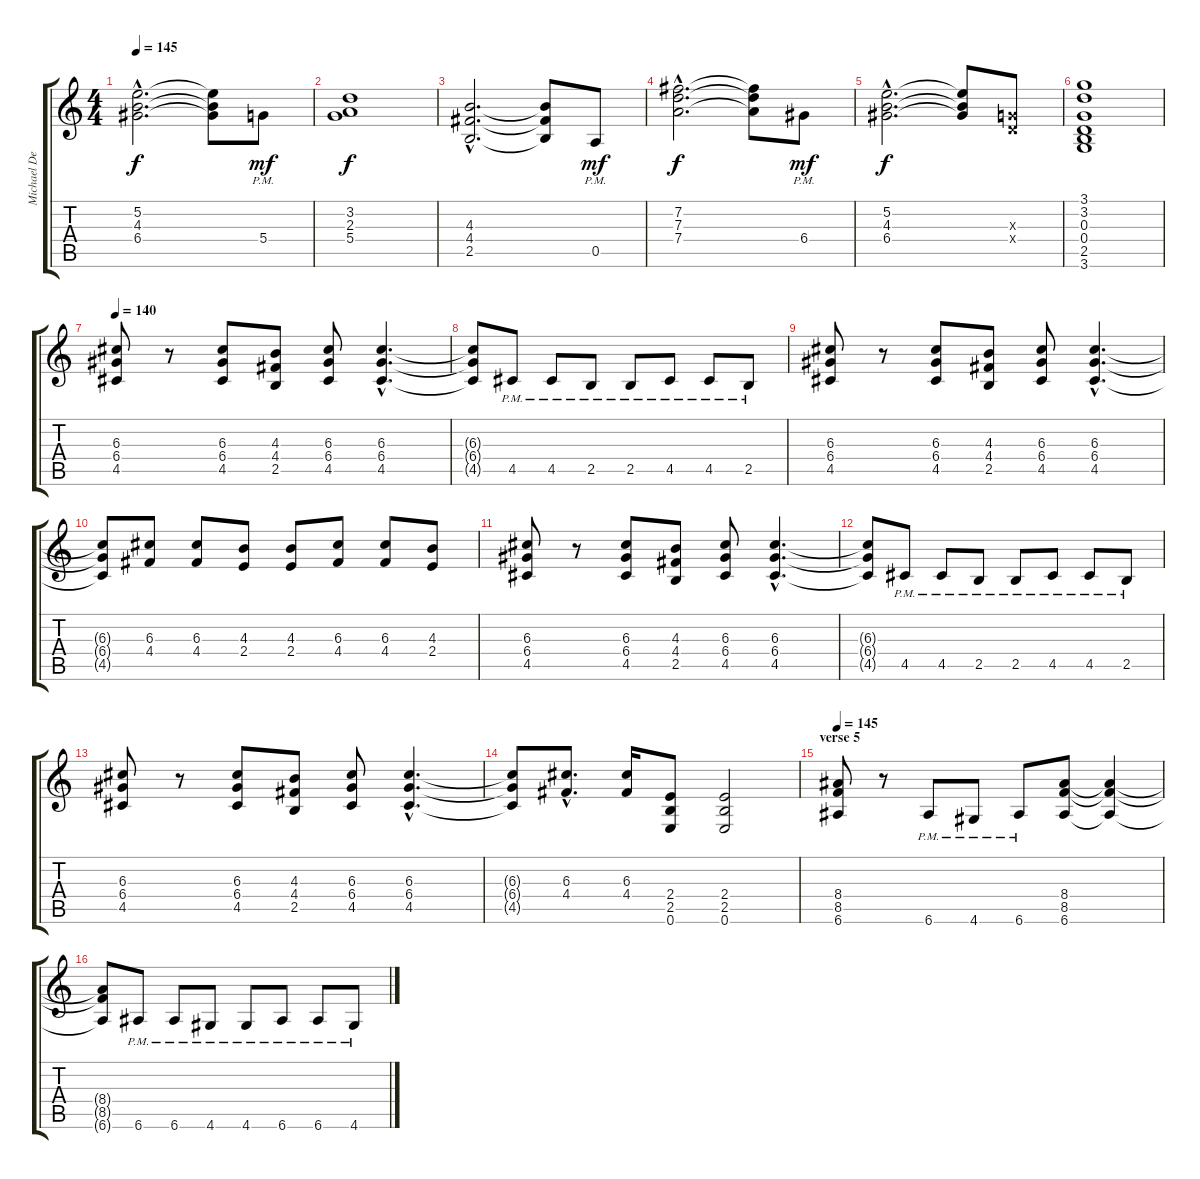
\track ("Michael Denner" "Michael De") {instrument distortionguitar}
\staff {score tabs}
\tuning (E4 B3 G3 D3 A2 E2) {hide}
\ts (4 4)
\tempo 145
\clef g2
\ks c
(5.2{hac} 4.3{hac} 6.4{hac}).2{d dy f} (5.2{t} 4.3{t} 6.4{t}).8 5.4{pm}.8{dy mf} |
(3.2 2.3 5.4).1{dy f} |
(4.3{hac} 4.4{hac} 2.5{hac}).2{d} (4.3{t} 4.4{t} 2.5{t}).8 0.5{pm}.8{dy mf} |
(7.2{hac} 7.3{hac} 7.4{hac}).2{d dy f} (7.2{t} 7.3{t} 7.4{t}).8 6.4{pm}.8{dy mf} |
(5.2{hac} 4.3{hac} 6.4{hac}).2{d dy f} (5.2{t} 4.3{t} 6.4{t}).8 (0.3{x} 0.4{x}).8 |
(3.1 3.2 0.3 0.4 2.5 3.6).1 |
\tempo 140
(6.3 6.4 4.5).8{volume 15} r.8 (6.3 6.4 4.5).8 (4.3 4.4 2.5).8 (6.3 6.4 4.5).8 (6.3{hac} 6.4{hac} 4.5{hac}).4{d} |
(6.3{t} 6.4{t} 4.5{t}).8 4.5{pm}.8 4.5{pm}.8 2.5{pm}.8 2.5{pm}.8 4.5{pm}.8 4.5{pm}.8 2.5{pm}.8 |
(6.3 6.4 4.5).8 r.8 (6.3 6.4 4.5).8 (4.3 4.4 2.5).8 (6.3 6.4 4.5).8 (6.3{hac} 6.4{hac} 4.5{hac}).4{d} |
(6.3{t} 6.4{t} 4.5{t}).8 (6.3 4.4).8 (6.3 4.4).8 (4.3 2.4).8 (4.3 2.4).8 (6.3 4.4).8 (6.3 4.4).8 (4.3 2.4).8 |
(6.3 6.4 4.5).8 r.8 (6.3 6.4 4.5).8 (4.3 4.4 2.5).8 (6.3 6.4 4.5).8 (6.3{hac} 6.4{hac} 4.5{hac}).4{d} |
(6.3{t} 6.4{t} 4.5{t}).8 4.5{pm}.8 4.5{pm}.8 2.5{pm}.8 2.5{pm}.8 4.5{pm}.8 4.5{pm}.8 2.5{pm}.8 |
(6.3 6.4 4.5).8 r.8 (6.3 6.4 4.5).8 (4.3 4.4 2.5).8 (6.3 6.4 4.5).8 (6.3{hac} 6.4{hac} 4.5{hac}).4{d} |
(6.3{t} 6.4{t} 4.5{t}).8 (6.3{hac} 4.4{hac}).8{d} (6.3 4.4).16 (2.4 2.5 0.6).8 (2.4 2.5 0.6).2 |
\section ("" "verse 5")
\tempo 145
(8.4 8.5 6.6).8{volume 13} r.8 6.6{pm}.8 4.6{pm}.8 6.6{pm}.8 (8.4 8.5 6.6).8 (8.4{t} 8.5{t} 6.6{t}).4 |
(8.4{t} 8.5{t} 6.6{t}).8 6.6{pm}.8 6.6{pm}.8 4.6{pm}.8 4.6{pm}.8 6.6{pm}.8 6.6{pm}.8 4.6{pm}.8
